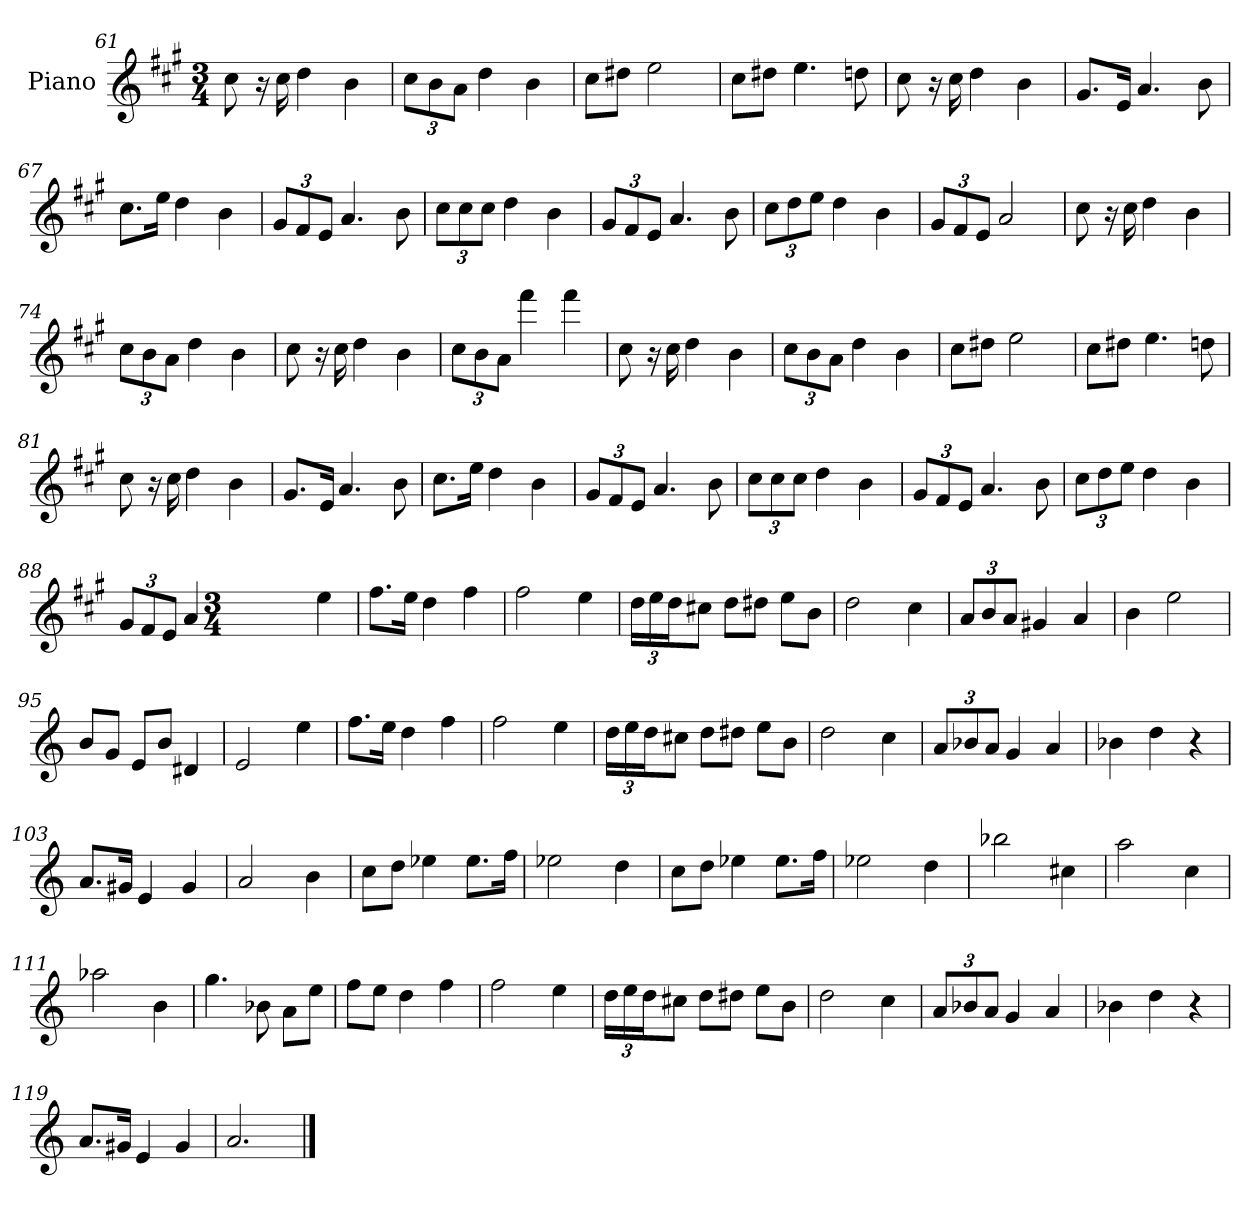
**kern
*part1
*staff1
*I"Piano
*I'Pno
*clefG2
*k[f#c#g#]
*M3/4
=61
8cc#
16r
16cc#
4dd
4b
=62
12cc#\L
12b\
12a\J
4dd
4b
=63
8cc#\L
8dd#X\J
2ee
=64
8cc#\L
8dd#X\J
4.ee
8ddn
=65
8cc#
16r
16cc#
4dd
4b
=66
8.g#/L
16e/Jk
4.a
8b
=67
8.cc#\L
16ee\Jk
4dd
4b
=68
12g#/L
12f#/
12e/J
4.a
8b
=69
12cc#\L
12cc#\
12cc#\J
4dd
4b
=70
12g#/L
12f#/
12e/J
4.a
8b
=71
12cc#\L
12dd\
12ee\J
4dd
4b
=72
12g#/L
12f#/
12e/J
2a
=73
8cc#
16r
16cc#
4dd
4b
=74
12cc#\L
12b\
12a\J
4dd
4b
=75
8cc#
16r
16cc#
4dd
4b
=76
12cc#\L
12b\
12a\J
4fff#
4fff#
=77
8cc#
16r
16cc#
4dd
4b
=78
12cc#\L
12b\
12a\J
4dd
4b
=79
8cc#\L
8dd#X\J
2ee
=80
8cc#\L
8dd#X\J
4.ee
8ddn
=81
8cc#
16r
16cc#
4dd
4b
=82
8.g#/L
16e/Jk
4.a
8b
=83
8.cc#\L
16ee\Jk
4dd
4b
=84
12g#/L
12f#/
12e/J
4.a
8b
=85
12cc#\L
12cc#\
12cc#\J
4dd
4b
=86
12g#/L
12f#/
12e/J
4.a
8b
=87
12cc#\L
12dd\
12ee\J
4dd
4b
=88
12g#/L
12f#/
12e/J
4a
*k[]
*M3/4
4ee
=89
8.ff\L
16ee\Jk
4dd
4ff
=90
2ff
4ee
=91
24dd\LL
24ee\
24dd\J
8cc#X\J
8dd\L
8dd#X\J
8ee\L
8b\J
=92
2dd
4cc
=93
12a/L
12b/
12a/J
4g#X
4a
=94
4b
2ee
=95
8b/L
8g/J
8e/L
8b/J
4d#X
=96
2e
4ee
=97
8.ff\L
16ee\Jk
4dd
4ff
=98
2ff
4ee
=99
24dd\LL
24ee\
24dd\J
8cc#X\J
8dd\L
8dd#X\J
8ee\L
8b\J
=100
2dd
4cc
=101
12a/L
12b-X/
12a/J
4g
4a
=102
4b-X
4dd
4r
=103
8.a/L
16g#X/Jk
4e
4g#
=104
2a
4b
=105
8cc\L
8dd\J
4ee-X
8.ee-\L
16ff\Jk
=106
2ee-X
4dd
=107
8cc\L
8dd\J
4ee-X
8.ee-\L
16ff\Jk
=108
2ee-X
4dd
=109
2bb-X
4cc#X
=110
2aa
4cc
=111
2aa-X
4b
=112
4.gg
8b-X
8a\L
8ee\J
=113
8ff\L
8ee\J
4dd
4ff
=114
2ff
4ee
=115
24dd\LL
24ee\
24dd\J
8cc#X\J
8dd\L
8dd#X\J
8ee\L
8b\J
=116
2dd
4cc
=117
12a/L
12b-X/
12a/J
4g
4a
=118
4b-X
4dd
4r
=119
8.a/L
16g#X/Jk
4e
4g#
=120
2.a
==
*-
